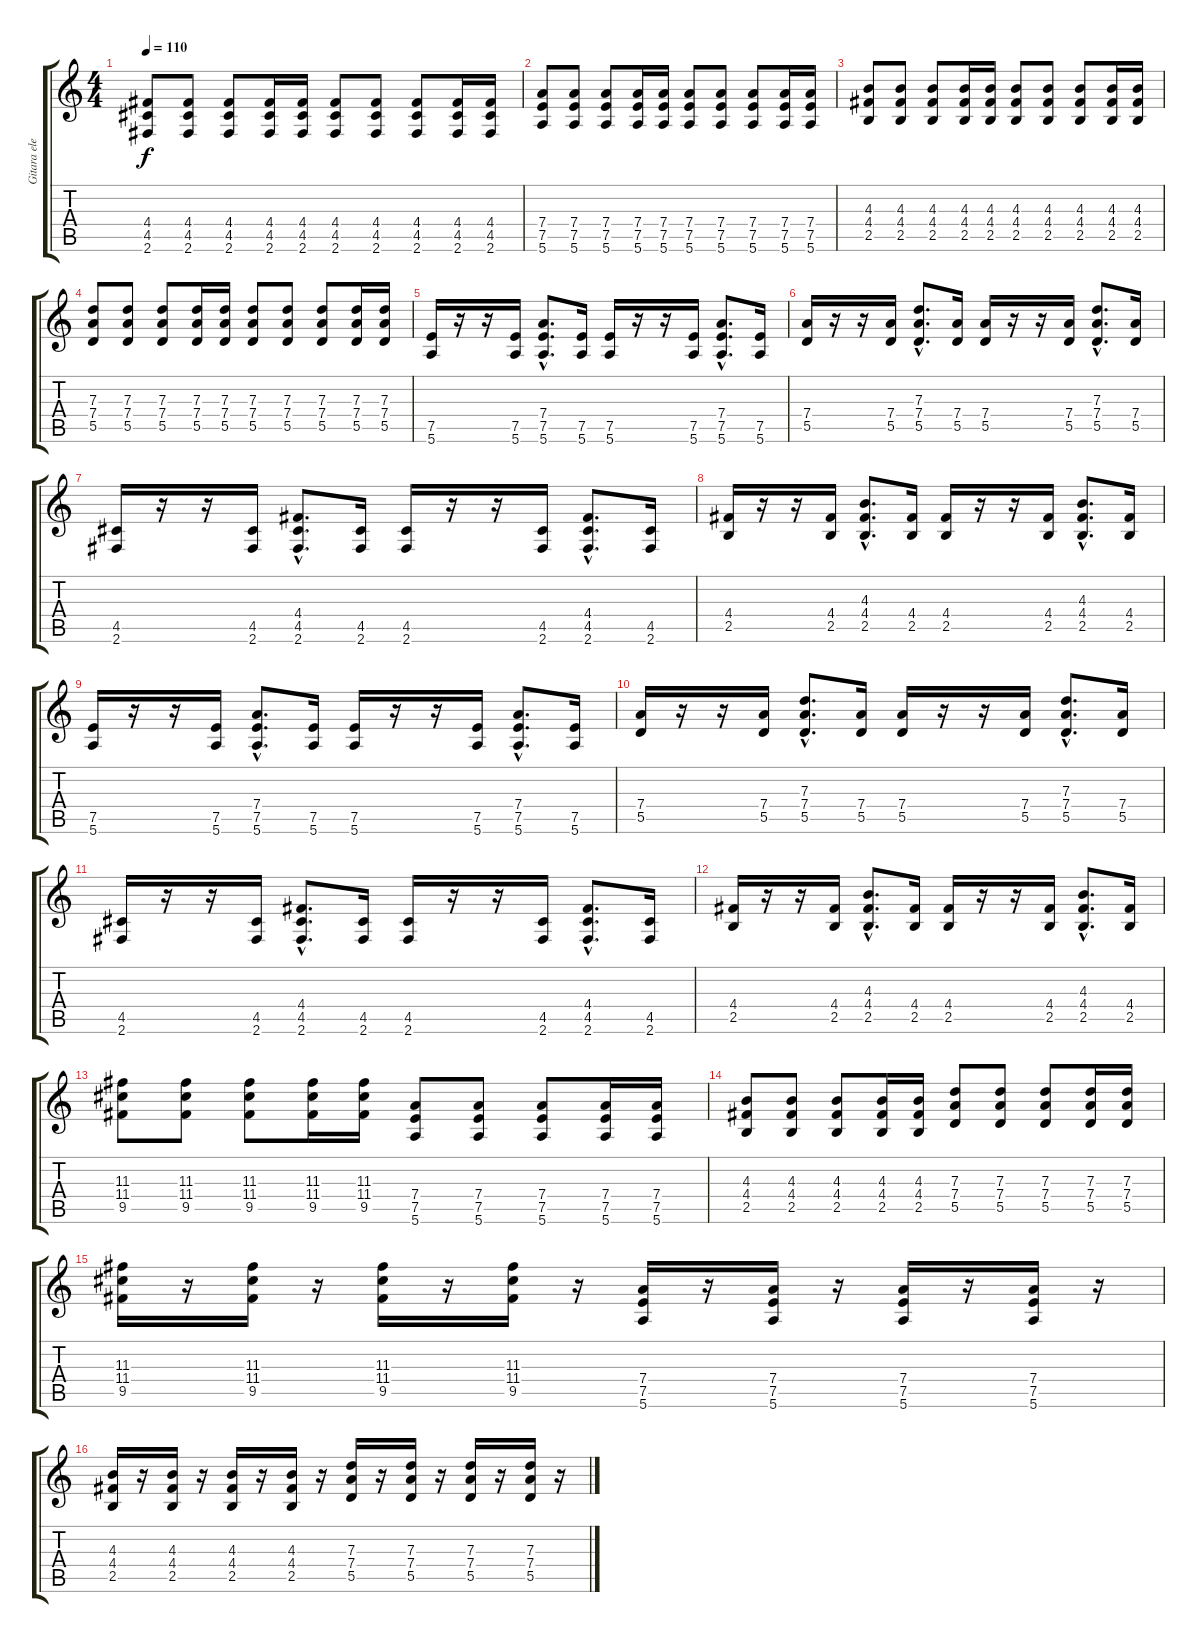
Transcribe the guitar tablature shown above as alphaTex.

\track ("Gitara elektryczna (II)" "Gitara ele") {instrument distortionguitar}
\staff {score tabs}
\tuning (E4 B3 G3 D3 A2 E2) {hide}
\ts (4 4)
\tempo 110
\clef g2
\ks c
(4.4 4.5 2.6).8{dy f} (4.4 4.5 2.6).8 (4.4 4.5 2.6).8 (4.4 4.5 2.6).16 (4.4 4.5 2.6).16 (4.4 4.5 2.6).8 (4.4 4.5 2.6).8 (4.4 4.5 2.6).8 (4.4 4.5 2.6).16 (4.4 4.5 2.6).16 |
(7.4 7.5 5.6).8 (7.4 7.5 5.6).8 (7.4 7.5 5.6).8 (7.4 7.5 5.6).16 (7.4 7.5 5.6).16 (7.4 7.5 5.6).8 (7.4 7.5 5.6).8 (7.4 7.5 5.6).8 (7.4 7.5 5.6).16 (7.4 7.5 5.6).16 |
(4.3 4.4 2.5).8 (4.3 4.4 2.5).8 (4.3 4.4 2.5).8 (4.3 4.4 2.5).16 (4.3 4.4 2.5).16 (4.3 4.4 2.5).8 (4.3 4.4 2.5).8 (4.3 4.4 2.5).8 (4.3 4.4 2.5).16 (4.3 4.4 2.5).16 |
(7.3 7.4 5.5).8 (7.3 7.4 5.5).8 (7.3 7.4 5.5).8 (7.3 7.4 5.5).16 (7.3 7.4 5.5).16 (7.3 7.4 5.5).8 (7.3 7.4 5.5).8 (7.3 7.4 5.5).8 (7.3 7.4 5.5).16 (7.3 7.4 5.5).16 |
(7.5 5.6).16 r.16 r.16 (7.5 5.6).16 (7.4{hac} 7.5{hac} 5.6{hac}).8{d} (7.5 5.6).16 (7.5 5.6).16 r.16 r.16 (7.5 5.6).16 (7.4{hac} 7.5{hac} 5.6{hac}).8{d} (7.5 5.6).16 |
(7.4 5.5).16 r.16 r.16 (7.4 5.5).16 (7.3{hac} 7.4{hac} 5.5{hac}).8{d} (7.4 5.5).16 (7.4 5.5).16 r.16 r.16 (7.4 5.5).16 (7.3{hac} 7.4{hac} 5.5{hac}).8{d} (7.4 5.5).16 |
(4.5 2.6).16 r.16 r.16 (4.5 2.6).16 (4.4{hac} 4.5{hac} 2.6{hac}).8{d} (4.5 2.6).16 (4.5 2.6).16 r.16 r.16 (4.5 2.6).16 (4.4{hac} 4.5{hac} 2.6{hac}).8{d} (4.5 2.6).16 |
(4.4 2.5).16 r.16 r.16 (4.4 2.5).16 (4.3{hac} 4.4{hac} 2.5{hac}).8{d} (4.4 2.5).16 (4.4 2.5).16 r.16 r.16 (4.4 2.5).16 (4.3{hac} 4.4{hac} 2.5{hac}).8{d} (4.4 2.5).16 |
(7.5 5.6).16 r.16 r.16 (7.5 5.6).16 (7.4{hac} 7.5{hac} 5.6{hac}).8{d} (7.5 5.6).16 (7.5 5.6).16 r.16 r.16 (7.5 5.6).16 (7.4{hac} 7.5{hac} 5.6{hac}).8{d} (7.5 5.6).16 |
(7.4 5.5).16 r.16 r.16 (7.4 5.5).16 (7.3{hac} 7.4{hac} 5.5{hac}).8{d} (7.4 5.5).16 (7.4 5.5).16 r.16 r.16 (7.4 5.5).16 (7.3{hac} 7.4{hac} 5.5{hac}).8{d} (7.4 5.5).16 |
(4.5 2.6).16 r.16 r.16 (4.5 2.6).16 (4.4{hac} 4.5{hac} 2.6{hac}).8{d} (4.5 2.6).16 (4.5 2.6).16 r.16 r.16 (4.5 2.6).16 (4.4{hac} 4.5{hac} 2.6{hac}).8{d} (4.5 2.6).16 |
(4.4 2.5).16 r.16 r.16 (4.4 2.5).16 (4.3{hac} 4.4{hac} 2.5{hac}).8{d} (4.4 2.5).16 (4.4 2.5).16 r.16 r.16 (4.4 2.5).16 (4.3{hac} 4.4{hac} 2.5{hac}).8{d} (4.4 2.5).16 |
(11.3 11.4 9.5).8 (11.3 11.4 9.5).8 (11.3 11.4 9.5).8 (11.3 11.4 9.5).16 (11.3 11.4 9.5).16 (7.4 7.5 5.6).8 (7.4 7.5 5.6).8 (7.4 7.5 5.6).8 (7.4 7.5 5.6).16 (7.4 7.5 5.6).16 |
(4.3 4.4 2.5).8 (4.3 4.4 2.5).8 (4.3 4.4 2.5).8 (4.3 4.4 2.5).16 (4.3 4.4 2.5).16 (7.3 7.4 5.5).8 (7.3 7.4 5.5).8 (7.3 7.4 5.5).8 (7.3 7.4 5.5).16 (7.3 7.4 5.5).16 |
(11.3 11.4 9.5).16 r.16 (11.3 11.4 9.5).16 r.16 (11.3 11.4 9.5).16 r.16 (11.3 11.4 9.5).16 r.16 (7.4 7.5 5.6).16 r.16 (7.4 7.5 5.6).16 r.16 (7.4 7.5 5.6).16 r.16 (7.4 7.5 5.6).16 r.16 |
(4.3 4.4 2.5).16 r.16 (4.3 4.4 2.5).16 r.16 (4.3 4.4 2.5).16 r.16 (4.3 4.4 2.5).16 r.16 (7.3 7.4 5.5).16 r.16 (7.3 7.4 5.5).16 r.16 (7.3 7.4 5.5).16 r.16 (7.3 7.4 5.5).16 r.16
